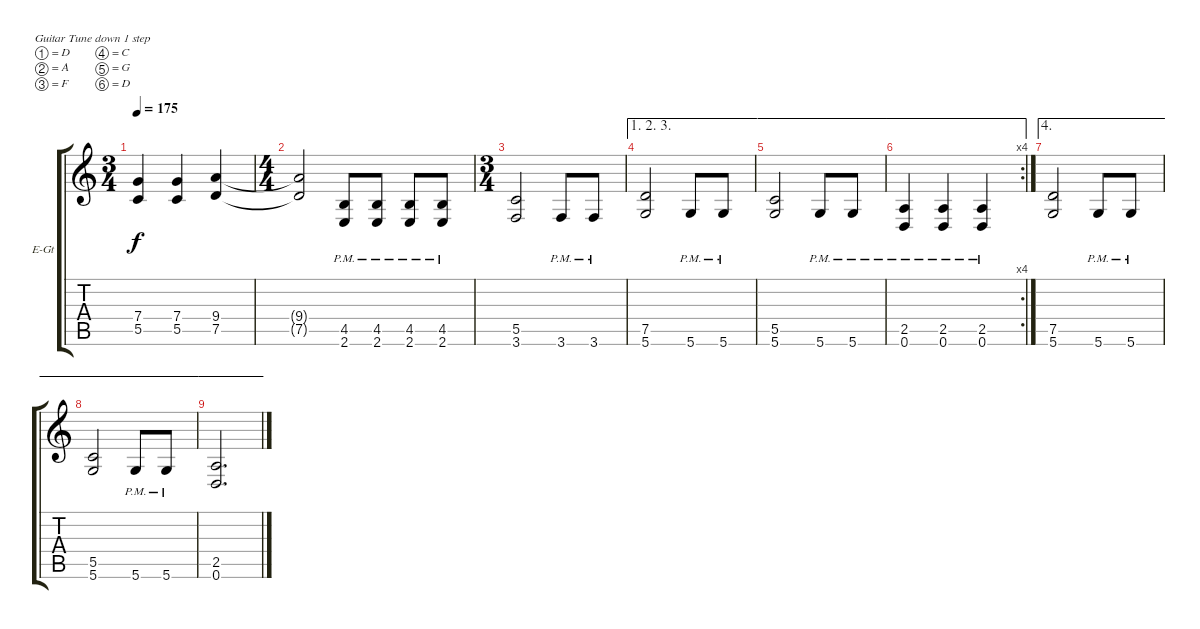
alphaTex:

\defaultSystemsLayout 4
\bracketExtendMode groupsimilarinstruments
\firstSystemTrackNameOrientation horizontal
\otherSystemsTrackNameOrientation horizontal
\track ("Electric Guitar" "E-Gt") {instrument distortionguitar}
\staff {score tabs}
\tuning (D4 A3 F3 C3 G2 D2)
\ts (3 4)
\tempo 175
\clef g2
\ks c
(7.4 5.5).4{dy f} (7.4 5.5).4 (9.4 7.5).4 |
\ts (4 4)
(9.4{t} 7.5{t}).2 (4.5{pm} 2.6).8 (4.5{pm} 2.6).8 (4.5{pm} 2.6).8 (4.5{pm} 2.6).8 |
\ts (3 4)
(5.5 3.6).2 3.6{pm}.8 3.6{pm}.8 |
\ae (1 2 3)
(7.5 5.6).2 5.6{pm}.8 5.6{pm}.8 |
\ae (1 2 3)
(5.5 5.6).2 5.6{pm}.8 5.6{pm}.8 |
\ae (1 2 3)
\rc 4
(2.5{pm} 0.6{pm}).4 (2.5{pm} 0.6{pm}).4 (2.5{pm} 0.6{pm}).4 |
\ae 4
(7.5 5.6).2 5.6{pm}.8 5.6{pm}.8 |
\ae 4
(5.5 5.6).2 5.6{pm}.8 5.6{pm}.8 |
\ae 4
(2.5 0.6).2{d}
